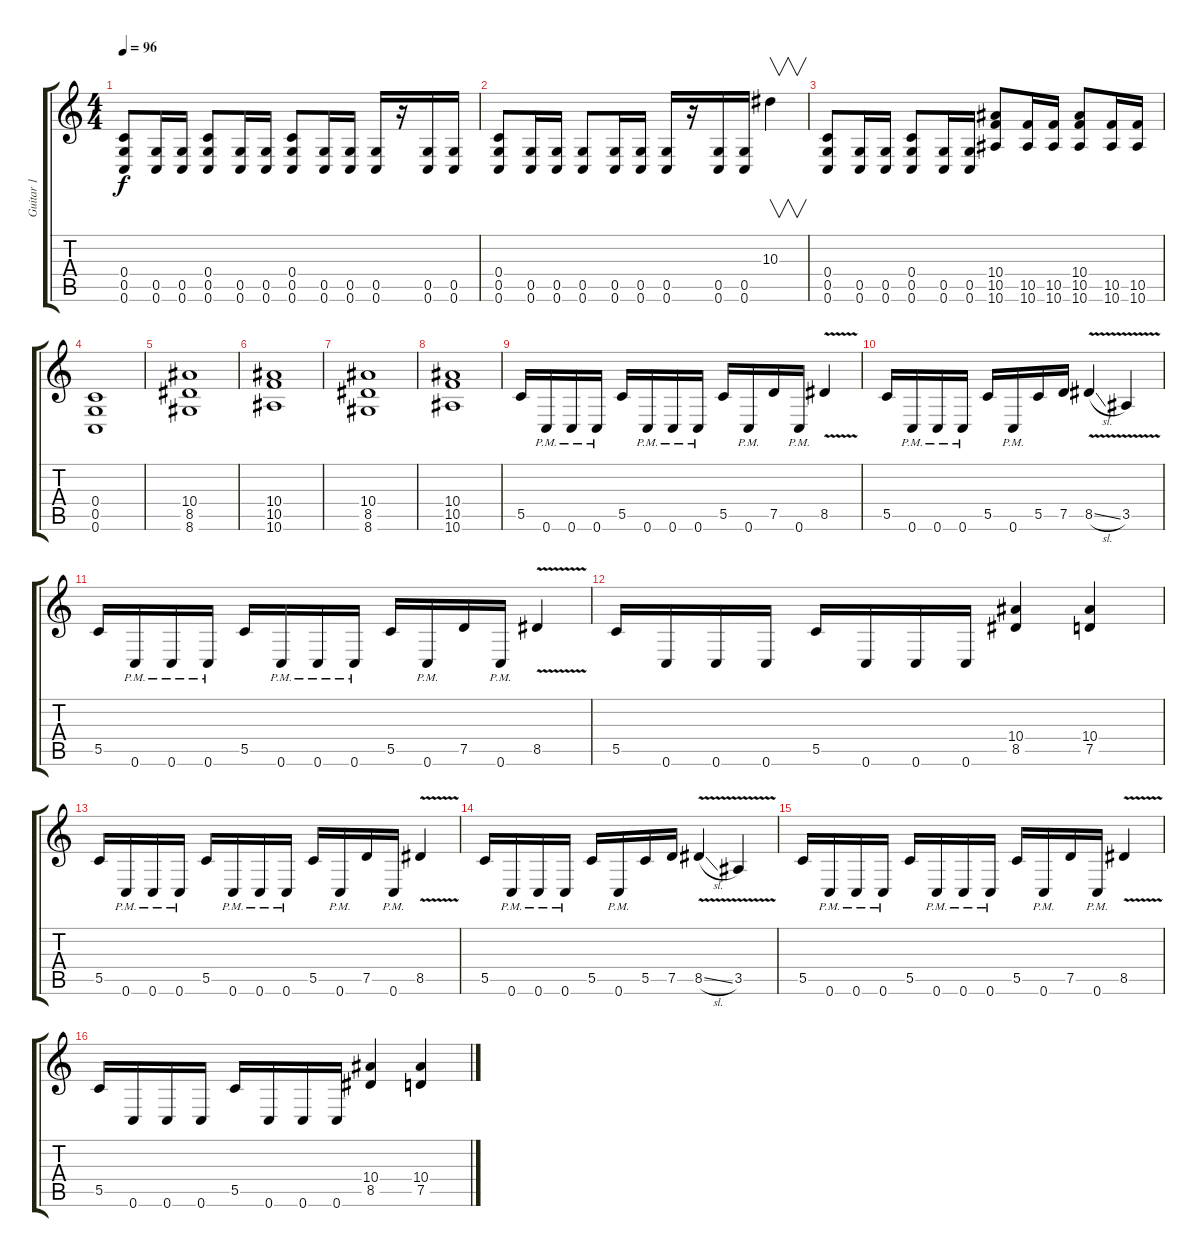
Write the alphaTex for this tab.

\track ("Guitar 1" "Guitar 1") {instrument distortionguitar}
\staff {score tabs}
\tuning (D4 A3 F3 C3 G2 C2) {hide}
\ts (4 4)
\tempo 96
\clef g2
\ks c
(0.4 0.5 0.6).8{dy f} (0.5 0.6).16 (0.5 0.6).16 (0.4 0.5 0.6).8 (0.5 0.6).16 (0.5 0.6).16 (0.4 0.5 0.6).8 (0.5 0.6).16 (0.5 0.6).16 (0.5 0.6).16 r.16 (0.5 0.6).16 (0.5 0.6).16 |
(0.4 0.5 0.6).8 (0.5 0.6).16 (0.5 0.6).16 (0.5 0.6).8 (0.5 0.6).16 (0.5 0.6).16 (0.5 0.6).16 r.16 (0.5 0.6).16 (0.5 0.6).16 10.3.4{v} |
(0.4 0.5 0.6).8 (0.5 0.6).16 (0.5 0.6).16 (0.4 0.5 0.6).8 (0.5 0.6).16 (0.5 0.6).16 (10.4 10.5 10.6).8 (10.5 10.6).16 (10.5 10.6).16 (10.4 10.5 10.6).8 (10.5 10.6).16 (10.5 10.6).16 |
(0.4 0.5 0.6).1 |
(10.4 8.5 8.6).1 |
(10.4 10.5 10.6).1 |
(10.4 8.5 8.6).1 |
(10.4 10.5 10.6).1 |
5.5.16 0.6{pm}.16 0.6{pm}.16 0.6{pm}.16 5.5.16 0.6{pm}.16 0.6{pm}.16 0.6{pm}.16 5.5.16 0.6{pm}.16 7.5.16 0.6{pm}.16 8.5{v}.4 |
5.5.16 0.6{pm}.16 0.6{pm}.16 0.6{pm}.16 5.5.16 0.6{pm}.16 5.5.16 7.5.16 8.5{v sl}.4 3.5{v}.4 |
5.5.16 0.6{pm}.16 0.6{pm}.16 0.6{pm}.16 5.5.16 0.6{pm}.16 0.6{pm}.16 0.6{pm}.16 5.5.16 0.6{pm}.16 7.5.16 0.6{pm}.16 8.5{v}.4 |
5.5.16 0.6.16 0.6.16 0.6.16 5.5.16 0.6.16 0.6.16 0.6.16 (10.4 8.5).4 (10.4 7.5).4 |
5.5.16 0.6{pm}.16 0.6{pm}.16 0.6{pm}.16 5.5.16 0.6{pm}.16 0.6{pm}.16 0.6{pm}.16 5.5.16 0.6{pm}.16 7.5.16 0.6{pm}.16 8.5{v}.4 |
5.5.16 0.6{pm}.16 0.6{pm}.16 0.6{pm}.16 5.5.16 0.6{pm}.16 5.5.16 7.5.16 8.5{v sl}.4 3.5{v}.4 |
5.5.16 0.6{pm}.16 0.6{pm}.16 0.6{pm}.16 5.5.16 0.6{pm}.16 0.6{pm}.16 0.6{pm}.16 5.5.16 0.6{pm}.16 7.5.16 0.6{pm}.16 8.5{v}.4 |
5.5.16 0.6.16 0.6.16 0.6.16 5.5.16 0.6.16 0.6.16 0.6.16 (10.4 8.5).4 (10.4 7.5).4
